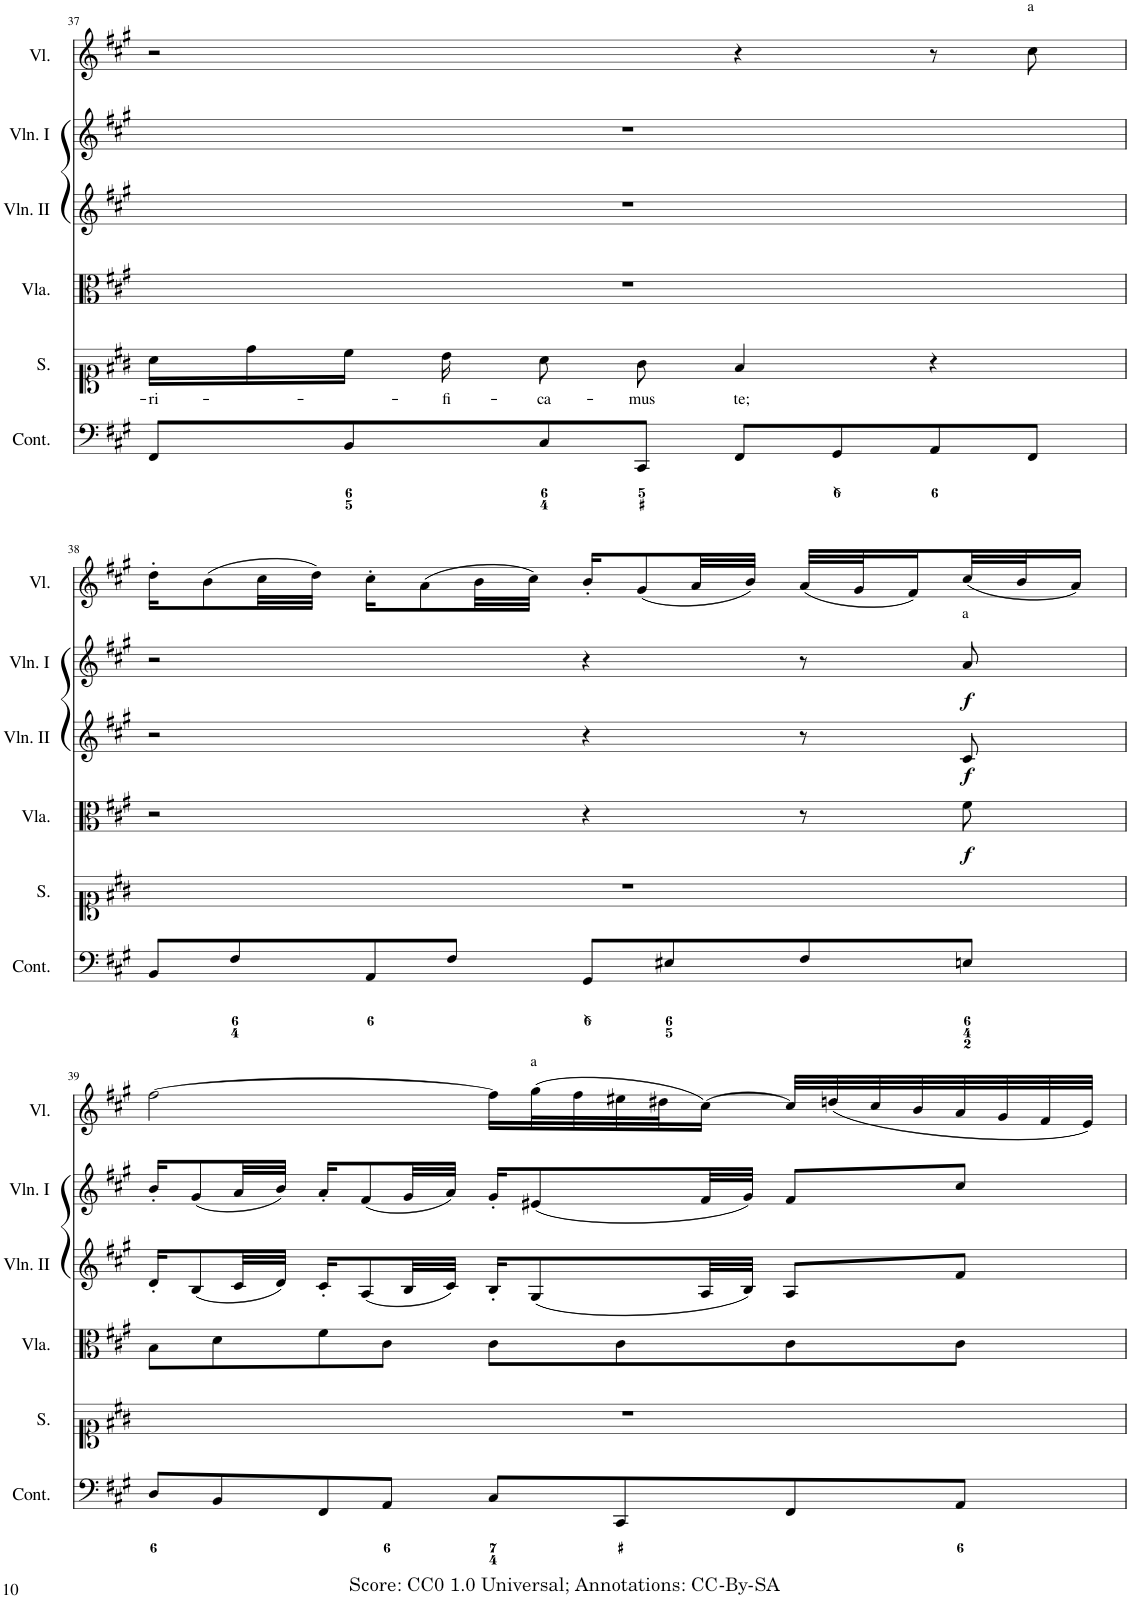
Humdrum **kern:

**kern	**kern	**text	**kern	**dynam	**kern	**dynam	**kern	**dynam	**kern
*part6	*part5	*part5	*part4	*part4	*part3	*part3	*part2	*part2	*part1
*staff6	*staff5	*staff5	*staff4	*staff4	*staff3	*staff3	*staff2	*staff2	*staff1
*I"Continuo	*I"Soprano II solo (sic)	*	*I"Viola	*	*I"Violino II	*	*I"Violino I	*	*I"Violino solo
*I'Cont.	*I'S.	*	*I'Vla.	*	*I'Vln. II	*	*I'Vln. I	*	*I'Vl.
!!LO:PB:g=z
*clefF4	*clefC1	*	*clefC3	*	*clefG2	*	*clefG2	*	*clefG2
*k[f#c#g#]	*k[f#c#g#]	*	*k[f#c#g#]	*	*k[f#c#g#]	*	*k[f#c#g#]	*	*k[f#c#g#]
*M4/4	*M4/4	*	*M4/4	*	*M4/4	*	*M4/4	*	*M4/4
*met(c)	*met(c)	*	*met(c)	*	*met(c)	*	*met(c)	*	*met(c)
=37	=37	=37	=37	=37	=37	=37	=37	=37	=37
!	!	!LO:LY:b	!	!	!	!	!	!	!
8FF#/L	16a\LL	-ri-	1r	.	1r	.	1r	.	2r
.	16dd\	.	.	.	.	.	.	.	.
8BB/	16cc#\JJ	.	.	.	.	.	.	.	.
!	!	!LO:LY:b	!	!	!	!	!	!	!
.	16b\	-fi-	.	.	.	.	.	.	.
!	!	!LO:LY:b	!	!	!	!	!	!	!
8C#/	8a\	-ca-	.	.	.	.	.	.	.
!	!	!LO:LY:b	!	!	!	!	!	!	!
8CC#/J	8g#\	-mus	.	.	.	.	.	.	.
!	!	!LO:LY:b	!	!	!	!	!	!	!
8FF#/L	4f#/	te;	.	.	.	.	.	.	4r
8GG#/	.	.	.	.	.	.	.	.	.
8AA/	4r	.	.	.	.	.	.	.	8r
!	!	!	!	!	!	!	!	!	!LO:TX:a:t=a
8FF#/J	.	.	.	.	.	.	.	.	8cc#\
!!LO:LB:g=z
=38	=38	=38	=38	=38	=38	=38	=38	=38	=38
*	*^	*	*	*	*	*	*	*	*
8BB/L	1r	4c#	.	2r	.	2r	.	2r	.	16dd'\KL
.	.	.	.	.	.	.	.	.	.	(8b\
8F#/	.	.	.	.	.	.	.	.	.	.
.	.	.	.	.	.	.	.	.	.	32cc#\LL
.	.	.	.	.	.	.	.	.	.	32dd\JJJ)
8AA/	.	2.ryy	.	.	.	.	.	.	.	16cc#'\KL
.	.	.	.	.	.	.	.	.	.	(8a\
8F#/J	.	.	.	.	.	.	.	.	.	.
.	.	.	.	.	.	.	.	.	.	32b\LL
.	.	.	.	.	.	.	.	.	.	32cc#\JJJ)
8GG#/L	.	.	.	4r	.	4r	.	4r	.	16b'/KL
.	.	.	.	.	.	.	.	.	.	(8g#/
8E#X/	.	.	.	.	.	.	.	.	.	.
.	.	.	.	.	.	.	.	.	.	32a/LL
.	.	.	.	.	.	.	.	.	.	32b/JJJ)
8F#/	.	.	.	8r	.	8r	.	8r	.	(32a/LLL
.	.	.	.	.	.	.	.	.	.	32g#/J
.	.	.	.	.	.	.	.	.	.	16f#/)
!	!	!	!	!	!	!	!	!LO:TX:a:t=a	!	!
!	!	!	!	!	!LO:DY:b	!	!LO:DY:b	!	!LO:DY:b	!
8En/J	.	.	.	8f#\	f	8c#/	f	8a/	f	(32cc#/L
.	.	.	.	.	.	.	.	.	.	32b/J
.	.	.	.	.	.	.	.	.	.	16a/JJ)
*	*v	*v	*	*	*	*	*	*	*	*
!!LO:LB:g=z
=39	=39	=39	=39	=39	=39	=39	=39	=39	=39
8D/L	1r	.	8B\L	.	16d'/KL	.	16b'/KL	.	[2ff#\
.	.	.	.	.	(8B/	.	(8g#/	.	.
8BB/	.	.	8d\	.	.	.	.	.	.
.	.	.	.	.	32c#/LL	.	32a/LL	.	.
.	.	.	.	.	32d/JJJ)	.	32b/JJJ)	.	.
8FF#/	.	.	8f#\	.	16c#'/KL	.	16a'/KL	.	.
.	.	.	.	.	(8A/	.	(8f#/	.	.
8AA/J	.	.	8c#\J	.	.	.	.	.	.
.	.	.	.	.	32B/LL	.	32g#/LL	.	.
.	.	.	.	.	32c#/JJJ)	.	32a/JJJ)	.	.
8C#/L	.	.	8c#\L	.	16B'/KL	.	16g#'/KL	.	16ff#\LL]
!	!	!	!	!	!	!	!	!	!LO:TX:a:t=a
.	.	.	.	.	(8G#/	.	(8e#X/	.	(32gg#\L
.	.	.	.	.	.	.	.	.	32ff#\
8CC#/	.	.	8c#\	.	.	.	.	.	32ee#X\
.	.	.	.	.	.	.	.	.	32dd#X\J
.	.	.	.	.	32A/LL	.	32f#/LL	.	[16cc#\JJ)
.	.	.	.	.	32B/JJJ)	.	32g#/JJJ)	.	.
8FF#/	.	.	8c#\	.	8A/L	.	8f#/L	.	32cc#/LLL]
.	.	.	.	.	.	.	.	.	(32ddn/
.	.	.	.	.	.	.	.	.	32cc#/
.	.	.	.	.	.	.	.	.	32b/
8AA/J	.	.	8c#\J	.	8f#/J	.	8cc#/J	.	32a/
.	.	.	.	.	.	.	.	.	32g#/
.	.	.	.	.	.	.	.	.	32f#/
.	.	.	.	.	.	.	.	.	32e/JJJ)
=	=	=	=	=	=	=	=	=	=
*-	*-	*-	*-	*-	*-	*-	*-	*-	*-
